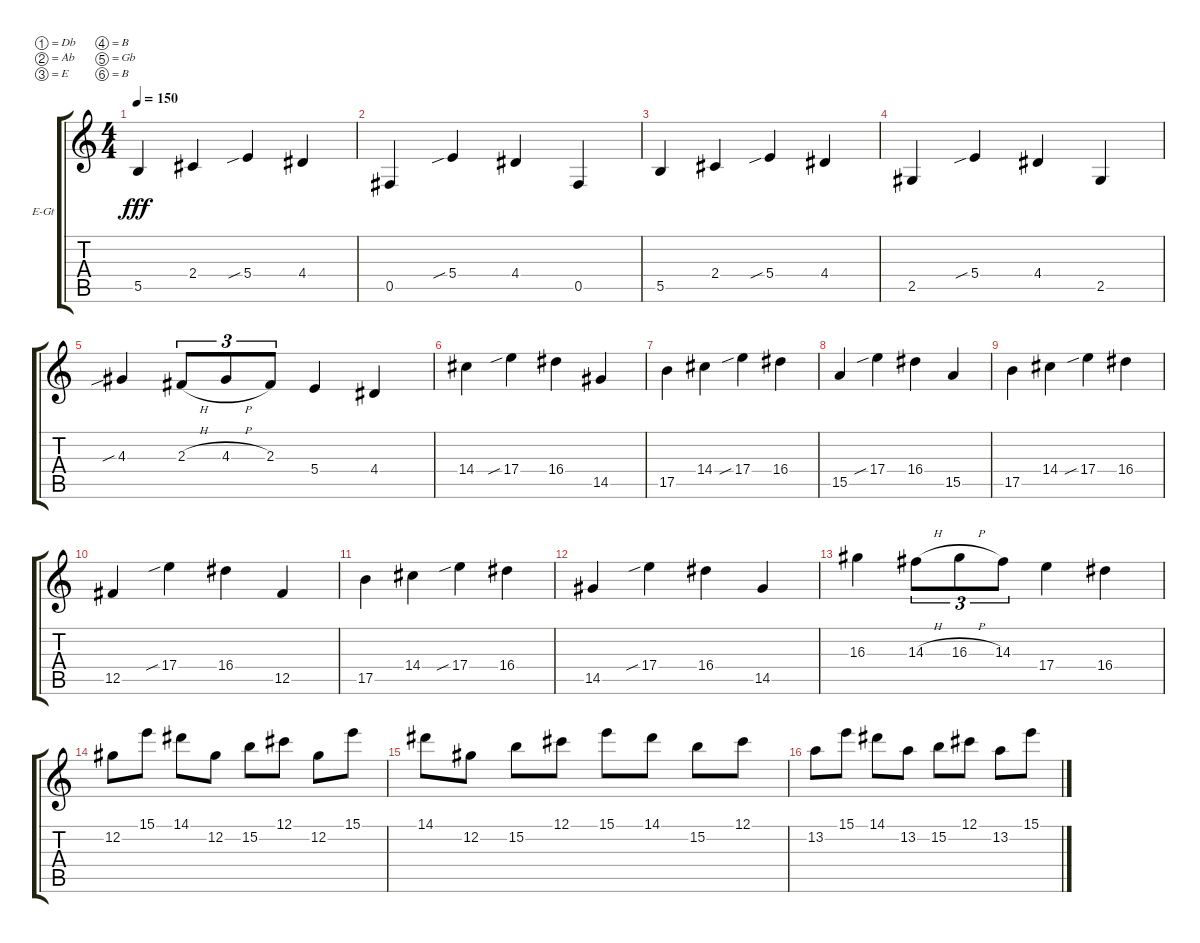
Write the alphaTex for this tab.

\bracketExtendMode groupsimilarinstruments
\firstSystemTrackNameOrientation horizontal
\otherSystemsTrackNameOrientation horizontal
\track ("Phil Demmel (Distorted)" "E-Gt") {instrument distortionguitar}
\staff {score tabs}
\tuning (Db4 Ab3 E3 B2 Gb2 B1)
\ts (4 4)
\tempo 150
\clef g2
\ks c
5.5.4{dy fff} 2.4.4 5.4{sib}.4 4.4.4 |
0.5.4 5.4{sib}.4 4.4.4 0.5.4 |
5.5.4 2.4.4 5.4{sib}.4 4.4.4 |
2.5.4 5.4{sib}.4 4.4.4 2.5.4 |
4.3{sib}.4 2.3{h}.8{tu (3 2)} 4.3{h}.8{tu (3 2)} 2.3.8{tu (3 2)} 5.4.4 4.4.4 |
14.4.4 17.4{sib}.4 16.4.4 14.5.4 |
17.5.4 14.4.4 17.4{sib}.4 16.4.4 |
15.5.4 17.4{sib}.4 16.4.4 15.5.4 |
17.5.4 14.4.4 17.4{sib}.4 16.4.4 |
12.5.4 17.4{sib}.4 16.4.4 12.5.4 |
17.5.4 14.4.4 17.4{sib}.4 16.4.4 |
14.5.4 17.4{sib}.4 16.4.4 14.5.4 |
16.3.4 14.3{h}.8{tu (3 2)} 16.3{h}.8{tu (3 2)} 14.3.8{tu (3 2)} 17.4.4 16.4.4 |
12.2.8 15.1.8 14.1.8 12.2.8 15.2.8 12.1.8 12.2.8 15.1.8 |
14.1.8 12.2.8 15.2.8 12.1.8 15.1.8 14.1.8 15.2.8 12.1.8 |
13.2.8 15.1.8 14.1.8 13.2.8 15.2.8 12.1.8 13.2.8 15.1.8
